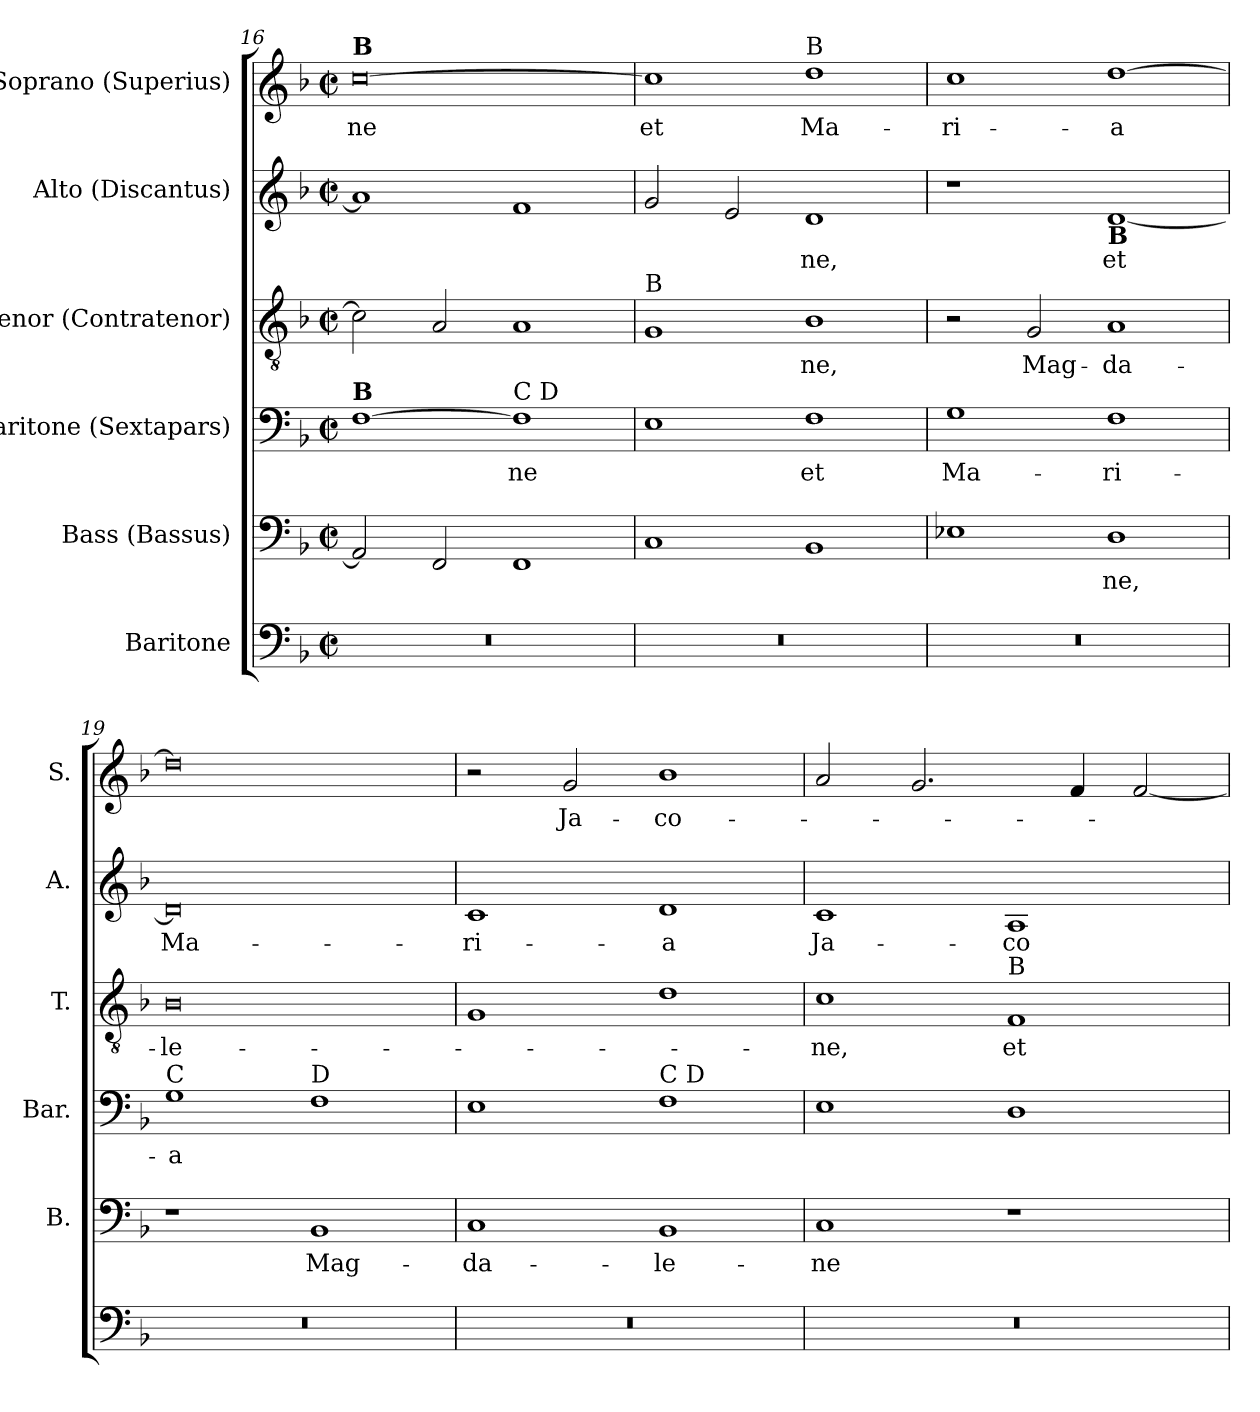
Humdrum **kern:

**kern	**kern	**text	**kern	**text	**kern	**text	**kern	**text	**kern	**text
*part6	*part5	*part5	*part4	*part4	*part3	*part3	*part2	*part2	*part1	*part1
*staff6	*staff5	*staff5	*staff4	*staff4	*staff3	*staff3	*staff2	*staff2	*staff1	*staff1
*I"Baritone	*I"Bass (Bassus)	*	*I"Baritone (Sextapars)	*	*I"Tenor (Contratenor)	*	*I"Alto (Discantus)	*	*I"Soprano (Superius)	*
*	*I'B.	*	*I'Bar.	*	*I'T.	*	*I'A.	*	*I'S.	*
!!LO:LB:g=z
*clefF4	*clefF4	*	*clefF4	*	*clefGv2	*	*clefG2	*	*clefG2	*
*k[b-]	*k[b-]	*	*k[b-]	*	*k[b-]	*	*k[b-]	*	*k[b-]	*
*M2/1	*M2/1	*	*M2/1	*	*M2/1	*	*M2/1	*	*M2/1	*
*met(c|)	*met(c|)	*	*met(c|)	*	*met(c|)	*	*met(c|)	*	*met(c|)	*
=16	=16	=16	=16	=16	=16	=16	=16	=16	=16	=16
!	!	!	!	!	!	!	!	!	!LO:TX:a:B:t=B	!
!	!	!	!LO:TX:a:B:t=B	!	!	!	!	!	!	!
!	!	!	!	!	!	!	!	!	!	!LO:LY:b
0r	2AA/]	.	[1F	.	2c\]	.	1a]	.	[0cc	-ne
.	2FF/	.	.	.	2A/	.	.	.	.	.
!	!	!	!LO:TX:a:t=C D	!	!	!	!	!	!	!
!	!	!	!	!LO:LY:b	!	!	!	!	!	!
.	1FF	.	1F]	ne	1A	.	1f	.	.	.
=17	=17	=17	=17	=17	=17	=17	=17	=17	=17	=17
!	!	!	!	!	!LO:TX:a:t=B	!	!	!	!	!
!	!	!	!	!	!	!	!	!	!	!LO:LY:b
0r	1C	.	1E	.	1G	.	2g/	.	1cc]	et
.	.	.	.	.	.	.	2e/	.	.	.
!	!	!	!	!	!	!	!	!	!LO:TX:a:t=B	!
!	!	!	!	!LO:LY:b	!	!LO:LY:b	!	!LO:LY:b	!	!LO:LY:b
.	1BB-	.	1F	et	1B-	-ne,	1d	-ne,	1dd	Ma-
=18	=18	=18	=18	=18	=18	=18	=18	=18	=18	=18
!	!	!	!	!LO:LY:b	!	!	!	!	!	!LO:LY:b
0r	1E-X	.	1G	Ma-	2r	.	1r	.	1cc	-ri-
!	!	!	!	!	!	!LO:LY:b	!	!	!	!
.	.	.	.	.	2G/	Mag-	.	.	.	.
!	!	!	!	!	!	!	!LO:TX:b:B:t=B	!	!	!
!	!	!LO:LY:b	!	!LO:LY:b	!	!LO:LY:b	!	!LO:LY:b	!	!LO:LY:b
.	1D	-ne,	1F	-ri-	1A	-da-	[1d	et	[1dd	-a
=19	=19	=19	=19	=19	=19	=19	=19	=19	=19	=19
!	!	!	!LO:TX:a:t=C	!	!	!	!	!	!	!
!	!	!	!	!LO:LY:b	!	!LO:LY:b	!	!LO:LY:b	!	!
0r	1r	.	1G	-a	0B-	-le-	0d]	Ma-	0dd]	.
!	!	!	!LO:TX:a:t=D	!	!	!	!	!	!	!
!	!	!LO:LY:b	!	!	!	!	!	!	!	!
.	1BB-	Mag-	1F	.	.	.	.	.	.	.
=20	=20	=20	=20	=20	=20	=20	=20	=20	=20	=20
!	!	!LO:LY:b	!	!	!	!	!	!LO:LY:b	!	!
0r	1C	-da-	1E	.	1G	.	1c	-ri-	2r	.
!	!	!	!	!	!	!	!	!	!	!LO:LY:b
.	.	.	.	.	.	.	.	.	2g/	Ja-
!	!	!	!LO:TX:a:t=C D	!	!	!	!	!	!	!
!	!	!LO:LY:b	!	!	!	!	!	!LO:LY:b	!	!LO:LY:b
.	1BB-	-le-	1F	.	1d	.	1d	-a	1b-	-co-
=21	=21	=21	=21	=21	=21	=21	=21	=21	=21	=21
!	!	!LO:LY:b	!	!	!	!LO:LY:b	!	!LO:LY:b	!	!
0r	1C	-ne	1E	.	1c	-ne,	1c	Ja-	2a/	.
.	.	.	.	.	.	.	.	.	2.g/	.
!	!	!	!	!	!LO:TX:a:t=B	!	!	!	!	!
!	!	!	!	!	!	!LO:LY:b	!	!LO:LY:b	!	!
.	1r	.	1D	.	1F	et	1A	-co-	.	.
.	.	.	.	.	.	.	.	.	4f/	.
.	.	.	.	.	.	.	.	.	[2f/	.
=	=	=	=	=	=	=	=	=	=	=
*-	*-	*-	*-	*-	*-	*-	*-	*-	*-	*-
